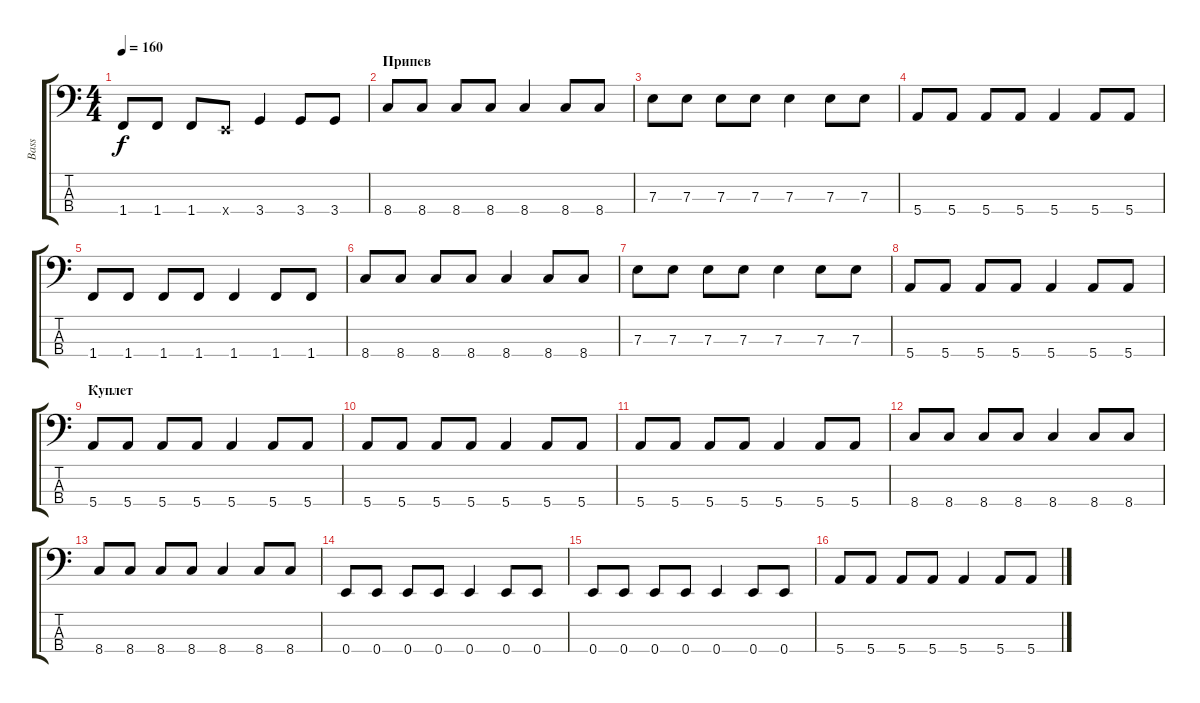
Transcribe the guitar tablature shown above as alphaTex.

\track ("Bass" "Bass") {instrument electricbasspick}
\staff {score tabs}
\tuning (G2 D2 A1 E1) {hide}
\ts (4 4)
\tempo 160
\clef f4
\ks c
1.4.8{dy f} 1.4.8 1.4.8 0.4{x}.8 3.4.4 3.4.8 3.4.8 |
\section ("" "Припев")
8.4.8 8.4.8 8.4.8 8.4.8 8.4.4 8.4.8 8.4.8 |
7.3.8 7.3.8 7.3.8 7.3.8 7.3.4 7.3.8 7.3.8 |
5.4.8 5.4.8 5.4.8 5.4.8 5.4.4 5.4.8 5.4.8 |
1.4.8 1.4.8 1.4.8 1.4.8 1.4.4 1.4.8 1.4.8 |
8.4.8 8.4.8 8.4.8 8.4.8 8.4.4 8.4.8 8.4.8 |
7.3.8 7.3.8 7.3.8 7.3.8 7.3.4 7.3.8 7.3.8 |
5.4.8 5.4.8 5.4.8 5.4.8 5.4.4 5.4.8 5.4.8 |
\section ("" "Куплет")
5.4.8 5.4.8 5.4.8 5.4.8 5.4.4 5.4.8 5.4.8 |
5.4.8 5.4.8 5.4.8 5.4.8 5.4.4 5.4.8 5.4.8 |
5.4.8 5.4.8 5.4.8 5.4.8 5.4.4 5.4.8 5.4.8 |
8.4.8 8.4.8 8.4.8 8.4.8 8.4.4 8.4.8 8.4.8 |
8.4.8 8.4.8 8.4.8 8.4.8 8.4.4 8.4.8 8.4.8 |
0.4.8 0.4.8 0.4.8 0.4.8 0.4.4 0.4.8 0.4.8 |
0.4.8 0.4.8 0.4.8 0.4.8 0.4.4 0.4.8 0.4.8 |
5.4.8 5.4.8 5.4.8 5.4.8 5.4.4 5.4.8 5.4.8
